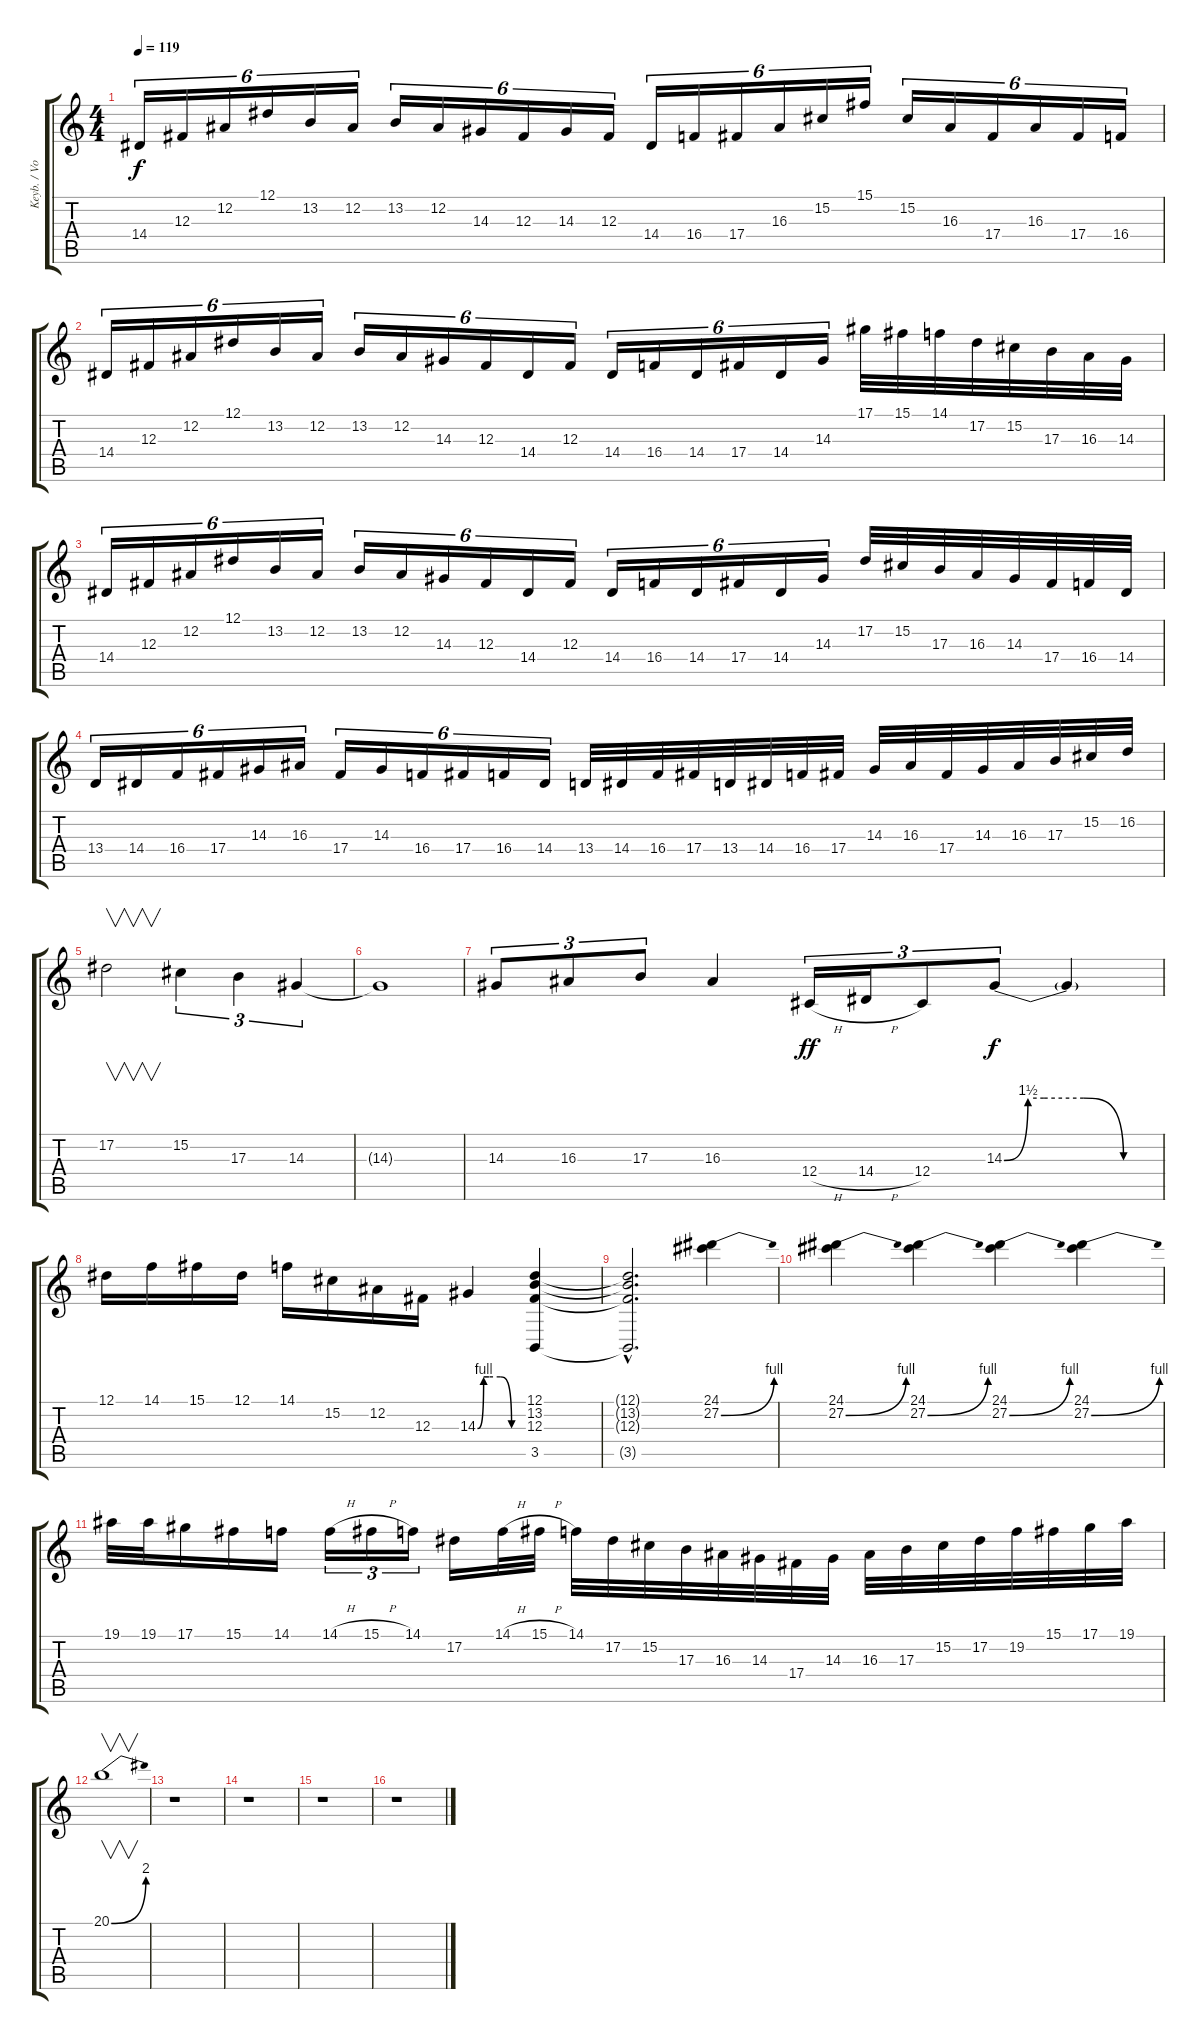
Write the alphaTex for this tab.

\track ("Keyb. / Voice" "Keyb. / Vo") {instrument lead2sawtooth}
\staff {score tabs}
\tuning (Eb4 Bb3 Gb3 Db3 Ab2 Eb2) {hide}
\ts (4 4)
\tempo 119
\clef g2
\ks c
14.4.16{tu (6 4) dy f} 12.3.16{tu (6 4)} 12.2.16{tu (6 4)} 12.1.16{tu (6 4)} 13.2.16{tu (6 4)} 12.2.16{tu (6 4)} 13.2.16{tu (6 4)} 12.2.16{tu (6 4)} 14.3.16{tu (6 4)} 12.3.16{tu (6 4)} 14.3.16{tu (6 4)} 12.3.16{tu (6 4)} 14.4.16{tu (6 4)} 16.4.16{tu (6 4)} 17.4.16{tu (6 4)} 16.3.16{tu (6 4)} 15.2.16{tu (6 4)} 15.1.16{tu (6 4)} 15.2.16{tu (6 4)} 16.3.16{tu (6 4)} 17.4.16{tu (6 4)} 16.3.16{tu (6 4)} 17.4.16{tu (6 4)} 16.4.16{tu (6 4)} |
14.4.16{tu (6 4)} 12.3.16{tu (6 4)} 12.2.16{tu (6 4)} 12.1.16{tu (6 4)} 13.2.16{tu (6 4)} 12.2.16{tu (6 4)} 13.2.16{tu (6 4)} 12.2.16{tu (6 4)} 14.3.16{tu (6 4)} 12.3.16{tu (6 4)} 14.4.16{tu (6 4)} 12.3.16{tu (6 4)} 14.4.16{tu (6 4)} 16.4.16{tu (6 4)} 14.4.16{tu (6 4)} 17.4.16{tu (6 4)} 14.4.16{tu (6 4)} 14.3.16{tu (6 4)} 17.1.32 15.1.32 14.1.32 17.2.32 15.2.32 17.3.32 16.3.32 14.3.32 |
14.4.16{tu (6 4)} 12.3.16{tu (6 4)} 12.2.16{tu (6 4)} 12.1.16{tu (6 4)} 13.2.16{tu (6 4)} 12.2.16{tu (6 4)} 13.2.16{tu (6 4)} 12.2.16{tu (6 4)} 14.3.16{tu (6 4)} 12.3.16{tu (6 4)} 14.4.16{tu (6 4)} 12.3.16{tu (6 4)} 14.4.16{tu (6 4)} 16.4.16{tu (6 4)} 14.4.16{tu (6 4)} 17.4.16{tu (6 4)} 14.4.16{tu (6 4)} 14.3.16{tu (6 4)} 17.2.32 15.2.32 17.3.32 16.3.32 14.3.32 17.4.32 16.4.32 14.4.32 |
13.4.16{tu (6 4)} 14.4.16{tu (6 4)} 16.4.16{tu (6 4)} 17.4.16{tu (6 4)} 14.3.16{tu (6 4)} 16.3.16{tu (6 4)} 17.4.16{tu (6 4)} 14.3.16{tu (6 4)} 16.4.16{tu (6 4)} 17.4.16{tu (6 4)} 16.4.16{tu (6 4)} 14.4.16{tu (6 4)} 13.4.32 14.4.32 16.4.32 17.4.32 13.4.32 14.4.32 16.4.32 17.4.32 14.3.32 16.3.32 17.4.32 14.3.32 16.3.32 17.3.32 15.2.32 16.2.32 |
17.2.2{v} 15.2.4{tu (3 2)} 17.3.4{tu (3 2)} 14.3.4{tu (3 2)} |
14.3{t}.1 |
14.3.8{tu (3 2)} 16.3.8{tu (3 2)} 17.3.8{tu (3 2)} 16.3.4 12.4{h}.16{tu (3 2) dy ff} 14.4{h}.16{tu (3 2)} 12.4.8{tu (3 2)} 14.3{be (custom 0 0 9 6 15 6 30 6 45 0 60 0)}.8{tu (3 2) dy f} 14.3{t}.4 |
12.1.16 14.1.16 15.1.16 12.1.16 14.1.16 15.2.16 12.2.16 12.3.16 14.3{be (custom 0 0 8 4 15 4 30 4 45 0 60 0)}.4 (12.1 13.2 12.3 3.5).4 |
(12.1{hac t} 13.2{hac t} 12.3{hac t} 3.5{hac t}).2{d} (24.1 27.2{be (bend 0 0 60 4)}).4 |
(24.1 27.2{be (bend 0 0 60 4)}).4 (24.1 27.2{be (bend 0 0 60 4)}).4 (24.1 27.2{be (bend 0 0 60 4)}).4 (24.1 27.2{be (bend 0 0 60 4)}).4 |
19.1.32 19.1.32 17.1.16 15.1.16 14.1.16 14.1{h}.16{tu (3 2)} 15.1{h}.16{tu (3 2)} 14.1.16{tu (3 2)} 17.2.16 14.1{h}.32 15.1{h}.32 14.1.32 17.2.32 15.2.32 17.3.32 16.3.32 14.3.32 17.4.32 14.3.32 16.3.32 17.3.32 15.2.32 17.2.32 19.2.32 15.1.32 17.1.32 19.1.32 |
20.1{be (bend 0 0 60 8)}.1{v} |
r.1 |
r.1 |
r.1 |
r.1
